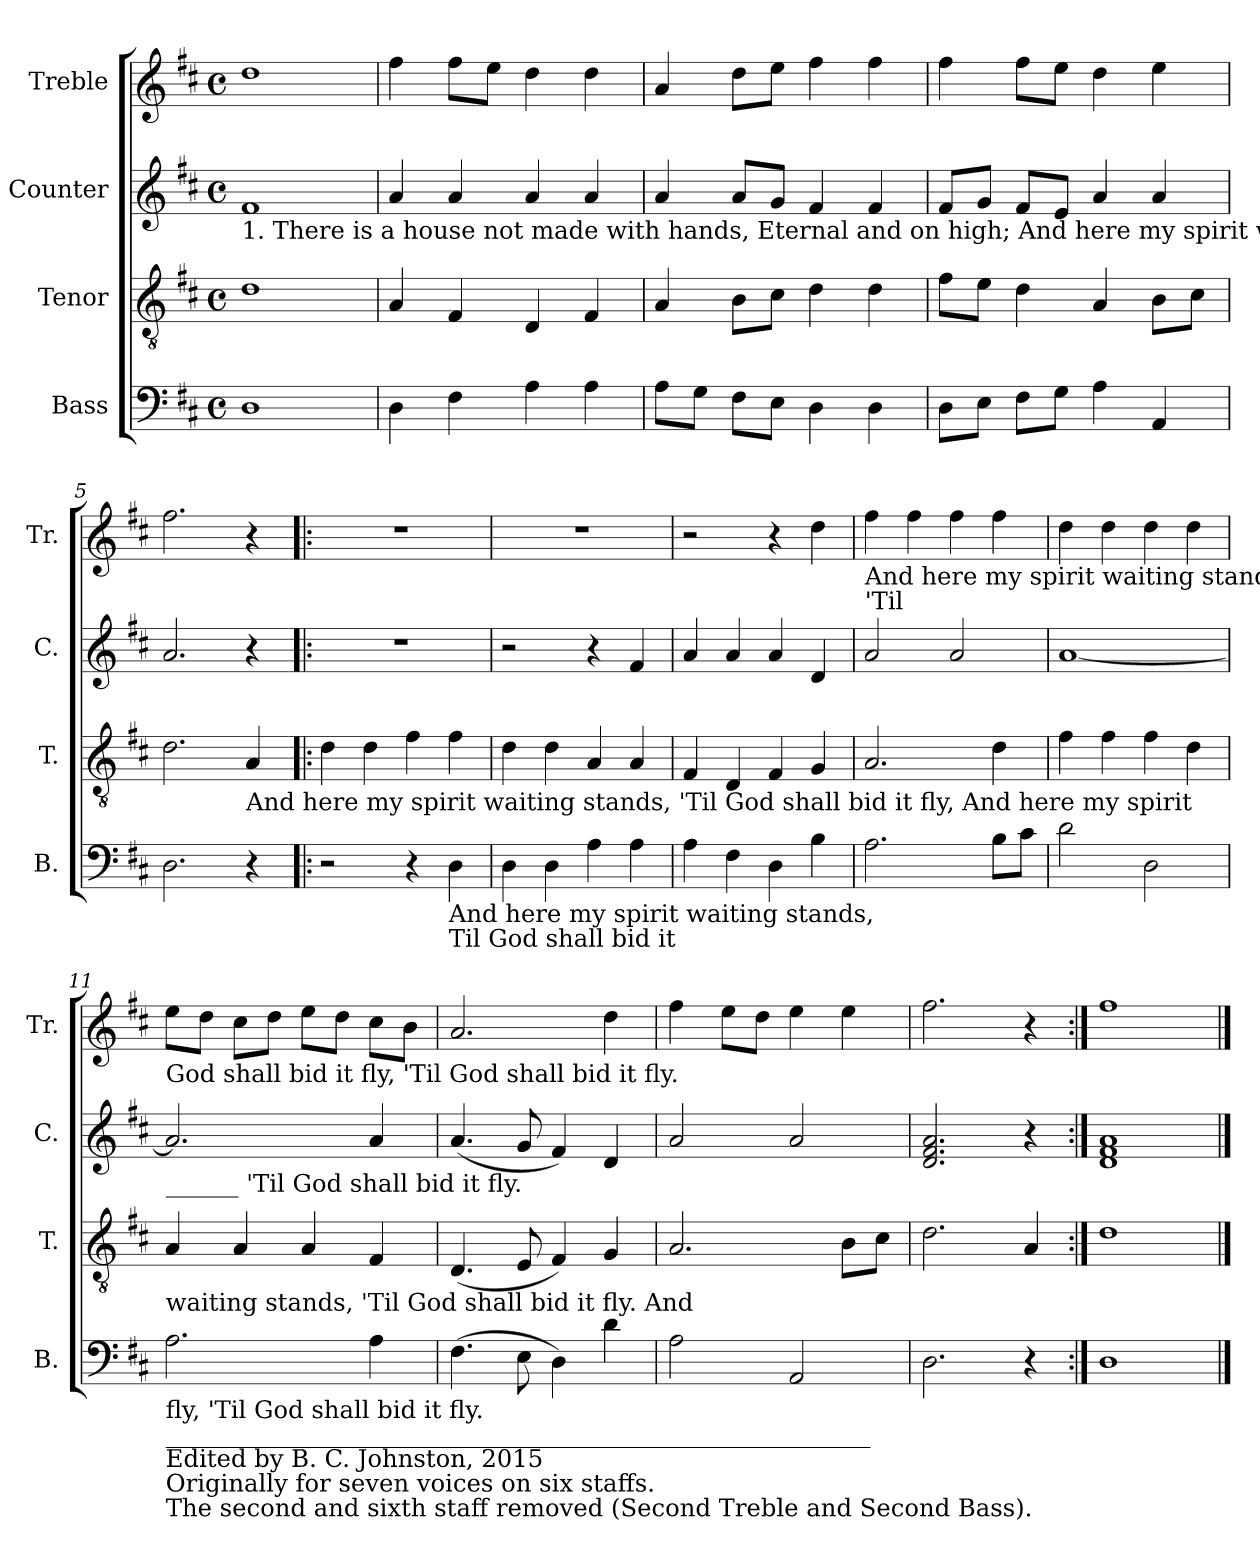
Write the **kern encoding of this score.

**kern	**kern	**kern	**kern
*part4	*part3	*part2	*part1
*staff4	*staff3	*staff2	*staff1
*I"Bass	*I"Tenor	*I"Counter	*I"Treble
*I'B.	*I'T.	*I'C.	*I'Tr.
*clefF4	*clefGv2	*clefG2	*clefG2
*k[f#c#]	*k[f#c#]	*k[f#c#]	*k[f#c#]
*M4/4	*M4/4	*M4/4	*M4/4
*met(c)	*met(c)	*met(c)	*met(c)
=1	=1	=1	=1
!	!	!LO:TX:b:t=1. There is a house not made with hands, Eternal and on high;                                                  And here my spirit wai – ting          stands, __                         'Til      God              shall   bid            it               fly.	!
1D	1d	1f#	1dd
=2	=2	=2	=2
4D\	4A/	4a/	4ff#\
4F#\	4F#/	4a/	8ff#\L
.	.	.	8ee\J
4A\	4D/	4a/	4dd\
4A\	4F#/	4a/	4dd\
=3	=3	=3	=3
8A\L	4A/	4a/	4a/
8G\J	.	.	.
8F#\L	8B\L	8a/L	8dd\L
8E\J	8c#\J	8g/J	8ee\J
4D\	4d\	4f#/	4ff#\
4D\	4d\	4f#/	4ff#\
=4	=4	=4	=4
8D\L	8f#\L	8f#/L	4ff#\
8E\J	8e\J	8g/J	.
8F#\L	4d\	8f#/L	8ff#\L
8G\J	.	8e/J	8ee\J
4A\	4A/	4a/	4dd\
4AA/	8B\L	4a/	4ee\
.	8c#\J	.	.
=5	=5	=5	=5
2.D\	2.d\	2.a/	2.ff#\
!	!LO:TX:b:t=And here my spirit waiting stands, 'Til God shall bid it fly,         And      here my spirit	!	!
4r	4A/	4r	4r
=6!|:	=6!|:	=6!|:	=6!|:
2r	4d\	1r	1r
.	4d\	.	.
4r	4f#\	.	.
!LO:TX:b:t=And here my spirit waiting stands,	!	!	!
!LO:TX:b:t=Til God        shall    bid     it	!	!	!
4D\	4f#\	.	.
=7	=7	=7	=7
4D\	4d\	2r	1r
4D\	4d\	.	.
4A\	4A/	4r	.
4A\	4A/	4f#/	.
=8	=8	=8	=8
4A\	4F#/	4a/	2r
4F#\	4D/	4a/	.
4D\	4F#/	4a/	4r
4B\	4G/	4d/	4dd\
=9	=9	=9	=9
!	!	!	!LO:TX:b:t=And here my spirit waiting stands,
!	!	!	!LO:TX:b:t='Til
2.A\	2.A/	2a/	4ff#\
.	.	.	4ff#\
.	.	2a/	4ff#\
8B\L	4d\	.	4ff#\
8c#\J	.	.	.
=10	=10	=10	=10
2d\	4f#\	[1a	4dd\
.	4f#\	.	4dd\
2D\	4f#\	.	4dd\
.	4d\	.	4dd\
!!LO:LB:g=z
=11	=11	=11	=11
!	!	!	!LO:TX:b:t=God   shall   bid   it         fly,               'Til    God  shall  bid  it     fly.
!	!	!LO:TX:b:t=______                       'Til      God              shall  bid           it                fly.	!
!	!LO:TX:b:t=waiting stands, 'Til      God           shall   bid                   it         fly.   And	!	!
!LO:TX:b:t=fly,                      'Til        God             shall   bid            it              fly.	!	!	!
!LO:TX:b:t=__________________________________________________________	!	!	!
!LO:TX:b:t=Edited by B. C. Johnston, 2015	!	!	!
!LO:TX:b:t=Originally for seven voices on six staffs.	!	!	!
!LO:TX:b:t=The second and sixth staff removed (Second Treble and Second Bass).	!	!	!
2.A\	4A/	2.a/]	8ee\L
.	.	.	8dd\J
.	4A/	.	8cc#\L
.	.	.	8dd\J
.	4A/	.	8ee\L
.	.	.	8dd\J
4A\	4F#/	4a/	8cc#\L
.	.	.	8b\J
=12	=12	=12	=12
(4.F#\	(4.D/	(4.a/	2.a/
8E\	8E/	8g/	.
4D\)	4F#/)	4f#/)	.
4d\	4G/	4d/	4dd\
=13	=13	=13	=13
2A\	2.A/	2a/	4ff#\
.	.	.	8ee\L
.	.	.	8dd\J
2AA/	.	2a/	4ee\
.	8B\L	.	4ee\
.	8c#\J	.	.
=14	=14	=14	=14
2.D\	2.d\	2.d/ 2.f#/ 2.a/	2.ff#\
4r	4A/	4r	4r
=15:|!	=15:|!	=15:|!	=15:|!
1D	1d	1d 1f# 1a	1ff#
==	==	==	==
*-	*-	*-	*-
